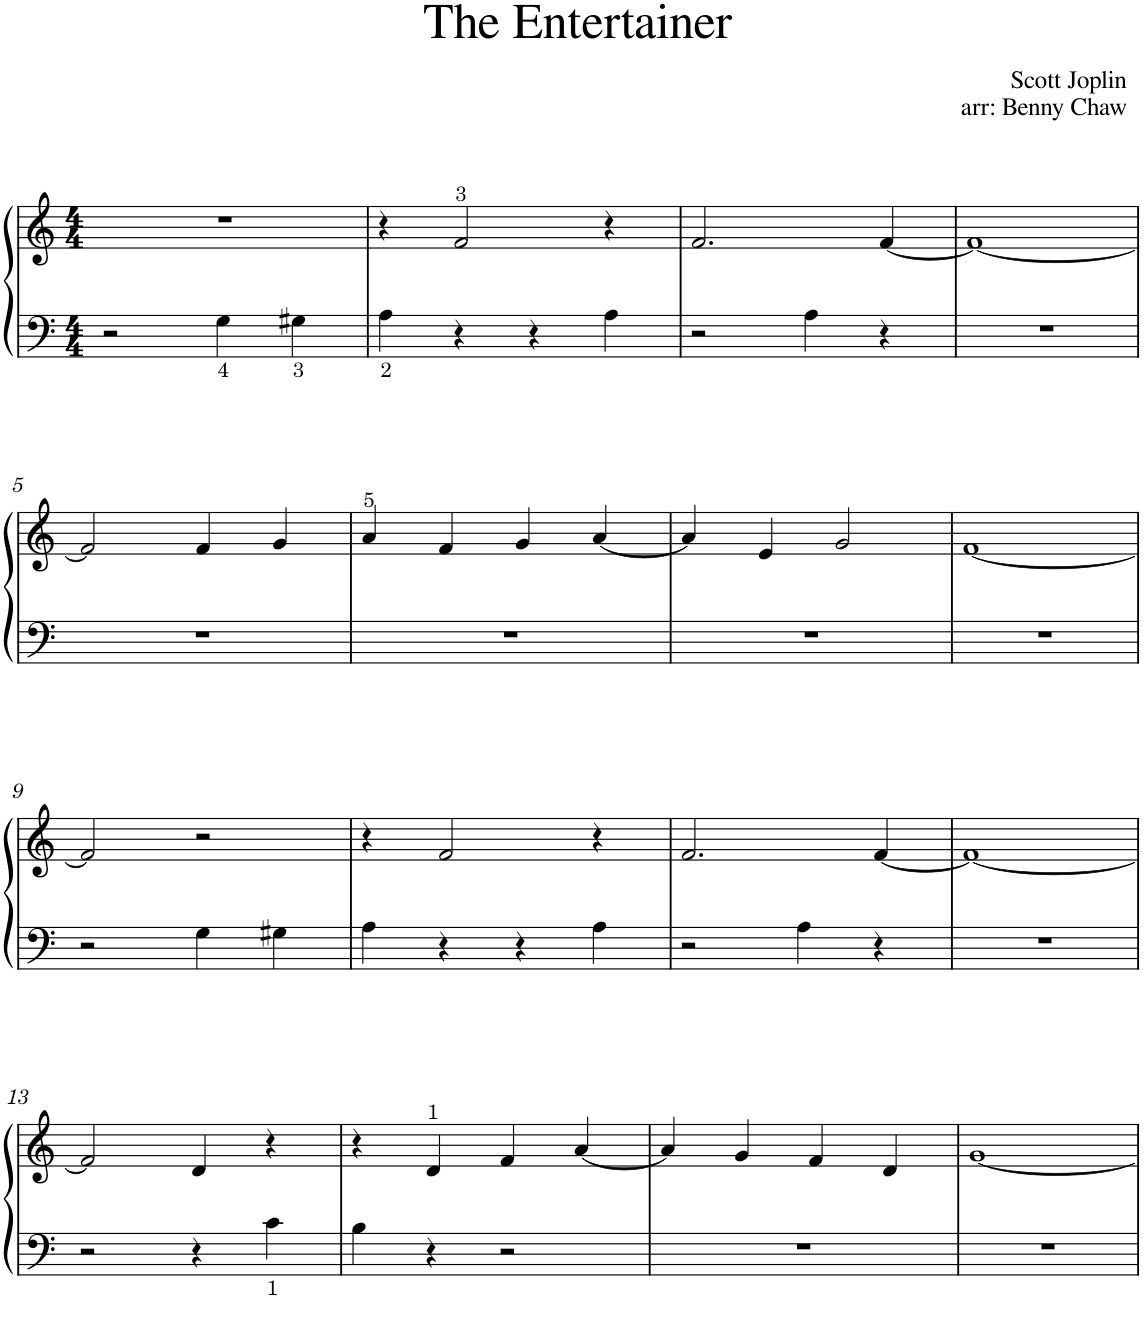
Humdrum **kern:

**kern	**kern
*part1	*part1
*staff2	*staff1
*clefF4	*clefG2
*k[]	*k[]
*M4/4	*M4/4
=1	=1
2r	1r
4G\	.
4G#X\	.
=2	=2
4A\	4r
4r	2f/
4r	.
4A\	4r
=3	=3
2r	2.f/
4A\	.
4r	[4f/
=4	=4
1r	1f_
!!LO:LB:g=z
=5	=5
1r	2f/]
.	4f/
.	4g/
=6	=6
1r	4a/
.	4f/
.	4g/
.	[4a/
=7	=7
1r	4a/]
.	4e/
.	2g/
=8	=8
1r	[1f
!!LO:LB:g=z
=9	=9
2r	2f/]
4G\	2r
4G#X\	.
=10	=10
4A\	4r
4r	2f/
4r	.
4A\	4r
=11	=11
2r	2.f/
4A\	.
4r	[4f/
=12	=12
1r	1f_
!!LO:LB:g=z
=13	=13
2r	2f/]
4r	4d/
4c\	4r
=14	=14
4B\	4r
4r	4d/
2r	4f/
.	[4a/
=15	=15
1r	4a/]
.	4g/
.	4f/
.	4d/
=16	=16
1r	[1g
=	=
*-	*-
